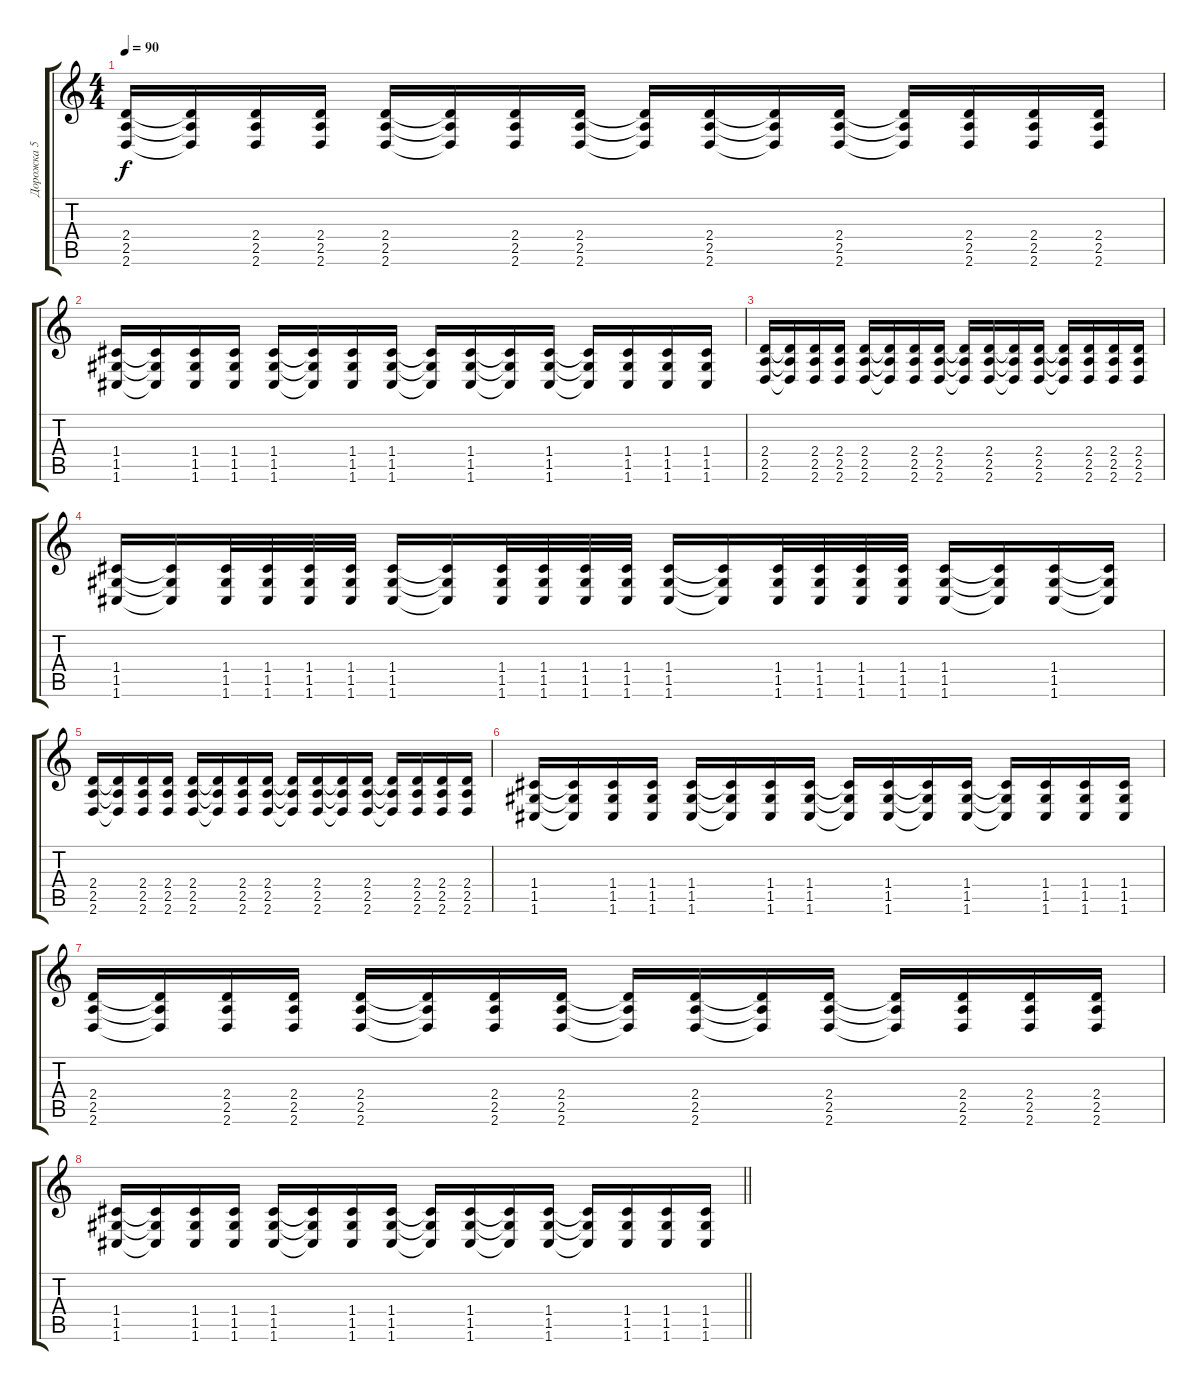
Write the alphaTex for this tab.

\track ("Дорожка 5" "Дорожка 5") {instrument distortionguitar}
\staff {score tabs}
\tuning (D4 A3 F3 C3 G2 C2) {hide}
\ts (4 4)
\section ("" "")
\tempo 90
\clef g2
\ks c
(2.4 2.5 2.6).16{dy f} (2.4{t} 2.5{t} 2.6{t}).16 (2.4 2.5 2.6).16 (2.4 2.5 2.6).16 (2.4 2.5 2.6).16 (2.4{t} 2.5{t} 2.6{t}).16 (2.4 2.5 2.6).16 (2.4 2.5 2.6).16 (2.4{t} 2.5{t} 2.6{t}).16 (2.4 2.5 2.6).16 (2.4{t} 2.5{t} 2.6{t}).16 (2.4 2.5 2.6).16 (2.4{t} 2.5{t} 2.6{t}).16 (2.4 2.5 2.6).16 (2.4 2.5 2.6).16 (2.4 2.5 2.6).16 |
(1.4 1.5 1.6).16 (1.4{t} 1.5{t} 1.6{t}).16 (1.4 1.5 1.6).16 (1.4 1.5 1.6).16 (1.4 1.5 1.6).16 (1.4{t} 1.5{t} 1.6{t}).16 (1.4 1.5 1.6).16 (1.4 1.5 1.6).16 (1.4{t} 1.5{t} 1.6{t}).16 (1.4 1.5 1.6).16 (1.4{t} 1.5{t} 1.6{t}).16 (1.4 1.5 1.6).16 (1.4{t} 1.5{t} 1.6{t}).16 (1.4 1.5 1.6).16 (1.4 1.5 1.6).16 (1.4 1.5 1.6).16 |
(2.4 2.5 2.6).16 (2.4{t} 2.5{t} 2.6{t}).16 (2.4 2.5 2.6).16 (2.4 2.5 2.6).16 (2.4 2.5 2.6).16 (2.4{t} 2.5{t} 2.6{t}).16 (2.4 2.5 2.6).16 (2.4 2.5 2.6).16 (2.4{t} 2.5{t} 2.6{t}).16 (2.4 2.5 2.6).16 (2.4{t} 2.5{t} 2.6{t}).16 (2.4 2.5 2.6).16 (2.4{t} 2.5{t} 2.6{t}).16 (2.4 2.5 2.6).16 (2.4 2.5 2.6).16 (2.4 2.5 2.6).16 |
(1.4 1.5 1.6).16 (1.4{t} 1.5{t} 1.6{t}).16 (1.4 1.5 1.6).32 (1.4 1.5 1.6).32 (1.4 1.5 1.6).32 (1.4 1.5 1.6).32 (1.4 1.5 1.6).16 (1.4{t} 1.5{t} 1.6{t}).16 (1.4 1.5 1.6).32 (1.4 1.5 1.6).32 (1.4 1.5 1.6).32 (1.4 1.5 1.6).32 (1.4 1.5 1.6).16 (1.4{t} 1.5{t} 1.6{t}).16 (1.4 1.5 1.6).32 (1.4 1.5 1.6).32 (1.4 1.5 1.6).32 (1.4 1.5 1.6).32 (1.4 1.5 1.6).16 (1.4{t} 1.5{t} 1.6{t}).16 (1.4 1.5 1.6).16 (1.4{t} 1.5{t} 1.6{t}).16 |
(2.4 2.5 2.6).16 (2.4{t} 2.5{t} 2.6{t}).16 (2.4 2.5 2.6).16 (2.4 2.5 2.6).16 (2.4 2.5 2.6).16 (2.4{t} 2.5{t} 2.6{t}).16 (2.4 2.5 2.6).16 (2.4 2.5 2.6).16 (2.4{t} 2.5{t} 2.6{t}).16 (2.4 2.5 2.6).16 (2.4{t} 2.5{t} 2.6{t}).16 (2.4 2.5 2.6).16 (2.4{t} 2.5{t} 2.6{t}).16 (2.4 2.5 2.6).16 (2.4 2.5 2.6).16 (2.4 2.5 2.6).16 |
(1.4 1.5 1.6).16 (1.4{t} 1.5{t} 1.6{t}).16 (1.4 1.5 1.6).16 (1.4 1.5 1.6).16 (1.4 1.5 1.6).16 (1.4{t} 1.5{t} 1.6{t}).16 (1.4 1.5 1.6).16 (1.4 1.5 1.6).16 (1.4{t} 1.5{t} 1.6{t}).16 (1.4 1.5 1.6).16 (1.4{t} 1.5{t} 1.6{t}).16 (1.4 1.5 1.6).16 (1.4{t} 1.5{t} 1.6{t}).16 (1.4 1.5 1.6).16 (1.4 1.5 1.6).16 (1.4 1.5 1.6).16 |
(2.4 2.5 2.6).16 (2.4{t} 2.5{t} 2.6{t}).16 (2.4 2.5 2.6).16 (2.4 2.5 2.6).16 (2.4 2.5 2.6).16 (2.4{t} 2.5{t} 2.6{t}).16 (2.4 2.5 2.6).16 (2.4 2.5 2.6).16 (2.4{t} 2.5{t} 2.6{t}).16 (2.4 2.5 2.6).16 (2.4{t} 2.5{t} 2.6{t}).16 (2.4 2.5 2.6).16 (2.4{t} 2.5{t} 2.6{t}).16 (2.4 2.5 2.6).16 (2.4 2.5 2.6).16 (2.4 2.5 2.6).16 |
\barLineRight lightlight
(1.4 1.5 1.6).16 (1.4{t} 1.5{t} 1.6{t}).16 (1.4 1.5 1.6).16 (1.4 1.5 1.6).16 (1.4 1.5 1.6).16 (1.4{t} 1.5{t} 1.6{t}).16 (1.4 1.5 1.6).16 (1.4 1.5 1.6).16 (1.4{t} 1.5{t} 1.6{t}).16 (1.4 1.5 1.6).16 (1.4{t} 1.5{t} 1.6{t}).16 (1.4 1.5 1.6).16 (1.4{t} 1.5{t} 1.6{t}).16 (1.4 1.5 1.6).16 (1.4 1.5 1.6).16 (1.4 1.5 1.6).16
